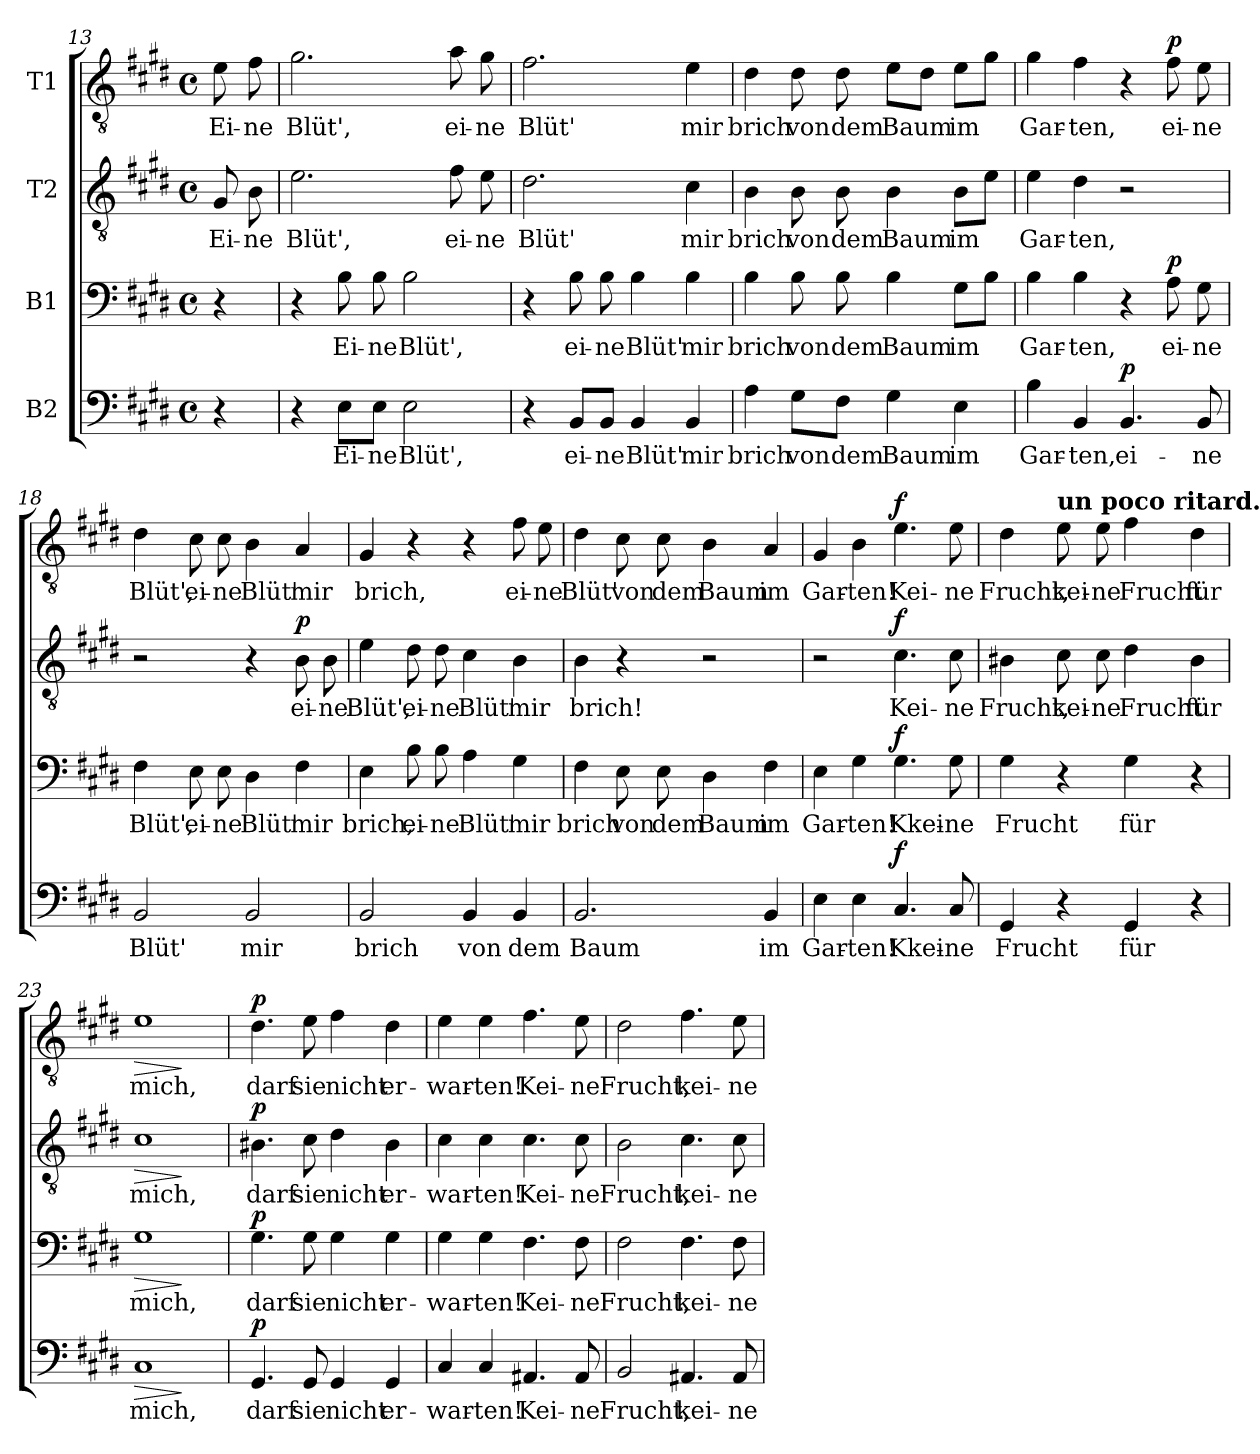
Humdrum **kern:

**kern	**text	**dynam	**kern	**text	**dynam	**kern	**text	**dynam	**kern	**text	**dynam
*part4	*part4	*part4	*part3	*part3	*part3	*part2	*part2	*part2	*part1	*part1	*part1
*staff4	*staff4	*staff4	*staff3	*staff3	*staff3	*staff2	*staff2	*staff2	*staff1	*staff1	*staff1
*I"B2	*	*	*I"B1	*	*	*I"T2	*	*	*I"T1	*	*
!!LO:PB:g=z
*clefF4	*	*	*clefF4	*	*	*clefGv2	*	*	*clefGv2	*	*
*k[f#c#g#d#]	*	*	*k[f#c#g#d#]	*	*	*k[f#c#g#d#]	*	*	*k[f#c#g#d#]	*	*
*M4/4	*	*	*M4/4	*	*	*M4/4	*	*	*M4/4	*	*
*met(c)	*	*	*met(c)	*	*	*met(c)	*	*	*met(c)	*	*
*MM90	*	*	*MM90	*	*	*MM90	*	*	*MM90	*	*
=13	=13	=13	=13	=13	=13	=13	=13	=13	=13	=13	=13
!	!	!	!	!	!	!	!LO:LY:b	!LO:DY:a	!	!LO:LY:b	!LO:DY:a
4r	.	.	4r	.	.	8G#/	Ei-	other-dynamics	8e\	Ei-	other-dynamics
!	!	!	!	!	!	!	!LO:LY:b	!	!	!LO:LY:b	!
.	.	.	.	.	.	8B\	-ne	.	8f#\	-ne	.
=14	=14	=14	=14	=14	=14	=14	=14	=14	=14	=14	=14
!	!	!	!	!	!	!	!LO:LY:b	!	!	!LO:LY:b	!
4r	.	.	4r	.	.	2.e\	Blüt',	.	2.g#\	Blüt',	.
!	!LO:LY:b	!LO:DY:a	!	!LO:LY:b	!LO:DY:a	!	!	!	!	!	!
8E\L	Ei-	other-dynamics	8B\	Ei-	other-dynamics	.	.	.	.	.	.
!	!LO:LY:b	!	!	!LO:LY:b	!	!	!	!	!	!	!
8E\J	-ne	.	8B\	-ne	.	.	.	.	.	.	.
!	!LO:LY:b	!	!	!LO:LY:b	!	!	!	!	!	!	!
2E\	Blüt',	.	2B\	Blüt',	.	.	.	.	.	.	.
!	!	!	!	!	!	!	!LO:LY:b	!	!	!LO:LY:b	!
.	.	.	.	.	.	8f#\	ei-	.	8a\	ei-	.
!	!	!	!	!	!	!	!LO:LY:b	!	!	!LO:LY:b	!
.	.	.	.	.	.	8e\	-ne	.	8g#\	-ne	.
=15	=15	=15	=15	=15	=15	=15	=15	=15	=15	=15	=15
!	!	!	!	!	!	!	!LO:LY:b	!	!	!LO:LY:b	!
4r	.	.	4r	.	.	2.d#\	Blüt'	.	2.f#\	Blüt'	.
!	!LO:LY:b	!	!	!LO:LY:b	!	!	!	!	!	!	!
8BB/L	ei-	.	8B\	ei-	.	.	.	.	.	.	.
!	!LO:LY:b	!	!	!LO:LY:b	!	!	!	!	!	!	!
8BB/J	-ne	.	8B\	-ne	.	.	.	.	.	.	.
!	!LO:LY:b	!	!	!LO:LY:b	!	!	!	!	!	!	!
4BB/	Blüt'	.	4B\	Blüt'	.	.	.	.	.	.	.
!	!LO:LY:b	!	!	!LO:LY:b	!	!	!LO:LY:b	!	!	!LO:LY:b	!
4BB/	mir	.	4B\	mir	.	4c#\	mir	.	4e\	mir	.
=16	=16	=16	=16	=16	=16	=16	=16	=16	=16	=16	=16
!	!LO:LY:b	!	!	!LO:LY:b	!	!	!LO:LY:b	!	!	!LO:LY:b	!
4A\	brich	.	4B\	brich	.	4B\	brich	.	4d#\	brich	.
!	!LO:LY:b	!	!	!LO:LY:b	!	!	!LO:LY:b	!	!	!LO:LY:b	!
8G#\L	von	.	8B\	von	.	8B\	von	.	8d#\	von	.
!	!LO:LY:b	!	!	!LO:LY:b	!	!	!LO:LY:b	!	!	!LO:LY:b	!
8F#\J	dem	.	8B\	dem	.	8B\	dem	.	8d#\	dem	.
!	!LO:LY:b	!	!	!LO:LY:b	!	!	!LO:LY:b	!	!	!LO:LY:b	!
4G#\	Baum	.	4B\	Baum	.	4B\	Baum	.	8e\L	Baum	.
.	.	.	.	.	.	.	.	.	8d#\J	.	.
!	!LO:LY:b	!	!	!LO:LY:b	!	!	!LO:LY:b	!	!	!LO:LY:b	!
4E\	im	.	8G#\L	im	.	8B\L	im	.	8e\L	im	.
.	.	.	8B\J	.	.	8e\J	.	.	8g#\J	.	.
!!LO:LB:g=z
=17	=17	=17	=17	=17	=17	=17	=17	=17	=17	=17	=17
!	!LO:LY:b	!	!	!LO:LY:b	!	!	!LO:LY:b	!	!	!LO:LY:b	!
4B\	Gar-	.	4B\	Gar-	.	4e\	Gar-	.	4g#\	Gar-	.
!	!LO:LY:b	!	!	!LO:LY:b	!	!	!LO:LY:b	!	!	!LO:LY:b	!
4BB/	-ten,	.	4B\	-ten,	.	4d#\	-ten,	.	4f#\	-ten,	.
!	!LO:LY:b	!LO:DY:a	!	!	!	!	!	!	!	!	!
4.BB/	ei-	p	4r	.	.	2r	.	.	4r	.	.
!	!	!	!	!LO:LY:b	!LO:DY:a	!	!	!	!	!LO:LY:b	!LO:DY:a
.	.	.	8A\	ei-	p	.	.	.	8f#\	ei-	p
!	!LO:LY:b	!	!	!LO:LY:b	!	!	!	!	!	!LO:LY:b	!
8BB/	-ne	.	8G#\	-ne	.	.	.	.	8e\	-ne	.
=18	=18	=18	=18	=18	=18	=18	=18	=18	=18	=18	=18
!	!LO:LY:b	!	!	!LO:LY:b	!	!	!	!	!	!LO:LY:b	!
2BB/	Blüt'	.	4F#\	Blüt',	.	2r	.	.	4d#\	Blüt',	.
!	!	!	!	!LO:LY:b	!	!	!	!	!	!LO:LY:b	!
.	.	.	8E\	ei-	.	.	.	.	8c#\	ei-	.
!	!	!	!	!LO:LY:b	!	!	!	!	!	!LO:LY:b	!
.	.	.	8E\	-ne	.	.	.	.	8c#\	-ne	.
!	!LO:LY:b	!	!	!LO:LY:b	!	!	!	!	!	!LO:LY:b	!
2BB/	mir	.	4D#\	Blüt'	.	4r	.	.	4B\	Blüt'	.
!	!	!	!	!LO:LY:b	!	!	!LO:LY:b	!LO:DY:a	!	!LO:LY:b	!
.	.	.	4F#\	mir	.	8B\	ei-	p	4A/	mir	.
!	!	!	!	!	!	!	!LO:LY:b	!	!	!	!
.	.	.	.	.	.	8B\	-ne	.	.	.	.
=19	=19	=19	=19	=19	=19	=19	=19	=19	=19	=19	=19
!	!LO:LY:b	!	!	!LO:LY:b	!	!	!LO:LY:b	!	!	!LO:LY:b	!
2BB/	brich	.	4E\	brich,	.	4e\	Blüt',	.	4G#/	brich,	.
!	!	!	!	!LO:LY:b	!	!	!LO:LY:b	!	!	!	!
.	.	.	8B\	ei-	.	8d#\	ei-	.	4r	.	.
!	!	!	!	!LO:LY:b	!	!	!LO:LY:b	!	!	!	!
.	.	.	8B\	-ne	.	8d#\	-ne	.	.	.	.
!	!LO:LY:b	!	!	!LO:LY:b	!	!	!LO:LY:b	!	!	!	!
4BB/	von	.	4A\	Blüt'	.	4c#\	Blüt'	.	4r	.	.
!	!LO:LY:b	!	!	!LO:LY:b	!	!	!LO:LY:b	!	!	!LO:LY:b	!
4BB/	dem	.	4G#\	mir	.	4B\	mir	.	8f#\	ei-	.
!	!	!	!	!	!	!	!	!	!	!LO:LY:b	!
.	.	.	.	.	.	.	.	.	8e\	-ne	.
!!LO:LB:g=z
=20	=20	=20	=20	=20	=20	=20	=20	=20	=20	=20	=20
!	!LO:LY:b	!	!	!LO:LY:b	!	!	!LO:LY:b	!	!	!LO:LY:b	!
2.BB/	Baum	.	4F#\	brich	.	4B\	brich!	.	4d#\	Blüt'	.
!	!	!	!	!LO:LY:b	!	!	!	!	!	!LO:LY:b	!
.	.	.	8E\	von	.	4r	.	.	8c#\	von	.
!	!	!	!	!LO:LY:b	!	!	!	!	!	!LO:LY:b	!
.	.	.	8E\	dem	.	.	.	.	8c#\	dem	.
!	!	!	!	!LO:LY:b	!	!	!	!	!	!LO:LY:b	!
.	.	.	4D#\	Baum	.	2r	.	.	4B\	Baum	.
!	!LO:LY:b	!	!	!LO:LY:b	!	!	!	!	!	!LO:LY:b	!
4BB/	im	.	4F#\	im	.	.	.	.	4A/	im	.
=21	=21	=21	=21	=21	=21	=21	=21	=21	=21	=21	=21
!	!LO:LY:b	!	!	!LO:LY:b	!	!	!	!	!	!LO:LY:b	!
4E\	Gar-	.	4E\	Gar-	.	2r	.	.	4G#/	Gar-	.
!	!LO:LY:b	!	!	!LO:LY:b	!	!	!	!	!	!LO:LY:b	!
4E\	-ten!	.	4G#\	-ten!	.	.	.	.	4B\	-ten!	.
!	!LO:LY:b	!LO:DY:a	!	!LO:LY:b	!LO:DY:a	!	!LO:LY:b	!LO:DY:a	!	!LO:LY:b	!LO:DY:a
4.C#/	Kkei-	f	4.G#\	Kkei-	f	4.c#\	Kei-	f	4.e\	Kei-	f
!	!LO:LY:b	!	!	!LO:LY:b	!	!	!LO:LY:b	!	!	!LO:LY:b	!
8C#/	-ne	.	8G#\	-ne	.	8c#\	-ne	.	8e\	-ne	.
=22	=22	=22	=22	=22	=22	=22	=22	=22	=22	=22	=22
!	!LO:LY:b	!	!	!LO:LY:b	!	!	!LO:LY:b	!	!	!LO:LY:b	!
4GG#/	Frucht	.	4G#\	Frucht	.	4B#X\	Frucht,	.	4d#\	Frucht,	.
!	!	!	!	!	!	!	!	!	!LO:TX:a:B:t=un poco ritard.	!	!
!	!	!	!	!	!	!	!LO:LY:b	!	!	!LO:LY:b	!
4r	.	.	4r	.	.	8c#\	kei-	.	8e\	kei-	.
!	!	!	!	!	!	!	!LO:LY:b	!	!	!LO:LY:b	!
.	.	.	.	.	.	8c#\	-ne	.	8e\	-ne	.
!	!LO:LY:b	!	!	!LO:LY:b	!	!	!LO:LY:b	!	!	!LO:LY:b	!
4GG#/	für	.	4G#\	für	.	4d#\	Frucht	.	4f#\	Frucht	.
!	!	!	!	!	!	!	!LO:LY:b	!	!	!LO:LY:b	!
4r	.	.	4r	.	.	4B#\	für	.	4d#\	für	.
=23	=23	=23	=23	=23	=23	=23	=23	=23	=23	=23	=23
!	!LO:LY:b	!LO:HP:b	!	!LO:LY:b	!LO:HP:b	!	!LO:LY:b	!LO:HP:b	!	!LO:LY:b	!LO:HP:b
1C#	mich,	>	1G#	mich,	>	1c#	mich,	>	1e	mich,	>
.	.	]	.	.	]	.	.	]	.	.	]
!!LO:PB:g=z
=24	=24	=24	=24	=24	=24	=24	=24	=24	=24	=24	=24
!	!LO:LY:b	!LO:DY:a	!	!LO:LY:b	!LO:DY:a	!	!LO:LY:b	!LO:DY:a	!	!LO:LY:b	!LO:DY:a
4.GG#/	darf	p	4.G#\	darf	p	4.B#X\	darf	p	4.d#\	darf	p
!	!LO:LY:b	!	!	!LO:LY:b	!	!	!LO:LY:b	!	!	!LO:LY:b	!
8GG#/	sie	.	8G#\	sie	.	8c#\	sie	.	8e\	sie	.
!	!LO:LY:b	!	!	!LO:LY:b	!	!	!LO:LY:b	!	!	!LO:LY:b	!
4GG#/	nicht	.	4G#\	nicht	.	4d#\	nicht	.	4f#\	nicht	.
!	!LO:LY:b	!	!	!LO:LY:b	!	!	!LO:LY:b	!	!	!LO:LY:b	!
4GG#/	er-	.	4G#\	er-	.	4B#\	er-	.	4d#\	er-	.
=25	=25	=25	=25	=25	=25	=25	=25	=25	=25	=25	=25
!	!LO:LY:b	!	!	!LO:LY:b	!	!	!LO:LY:b	!	!	!LO:LY:b	!
4C#/	-war-	.	4G#\	-war-	.	4c#\	-war-	.	4e\	-war-	.
!	!LO:LY:b	!	!	!LO:LY:b	!	!	!LO:LY:b	!	!	!LO:LY:b	!
4C#/	-ten!	.	4G#\	-ten!	.	4c#\	-ten!	.	4e\	-ten!	.
!	!LO:LY:b	!	!	!LO:LY:b	!	!	!LO:LY:b	!	!	!LO:LY:b	!
4.AA#X/	Kei-	.	4.F#\	Kei-	.	4.c#\	Kei-	.	4.f#\	Kei-	.
!	!LO:LY:b	!	!	!LO:LY:b	!	!	!LO:LY:b	!	!	!LO:LY:b	!
8AA#/	-ne	.	8F#\	-ne	.	8c#\	-ne	.	8e\	-ne	.
=26	=26	=26	=26	=26	=26	=26	=26	=26	=26	=26	=26
!	!LO:LY:b	!	!	!LO:LY:b	!	!	!LO:LY:b	!	!	!LO:LY:b	!
2BB/	Frucht,	.	2F#\	Frucht,	.	2B\	Frucht,	.	2d#\	Frucht,	.
!	!LO:LY:b	!	!	!LO:LY:b	!	!	!LO:LY:b	!	!	!LO:LY:b	!
4.AA#X/	kei-	.	4.F#\	kei-	.	4.c#\	kei-	.	4.f#\	kei-	.
!	!LO:LY:b	!	!	!LO:LY:b	!	!	!LO:LY:b	!	!	!LO:LY:b	!
8AA#/	-ne	.	8F#\	-ne	.	8c#\	-ne	.	8e\	-ne	.
=	=	=	=	=	=	=	=	=	=	=	=
*-	*-	*-	*-	*-	*-	*-	*-	*-	*-	*-	*-
